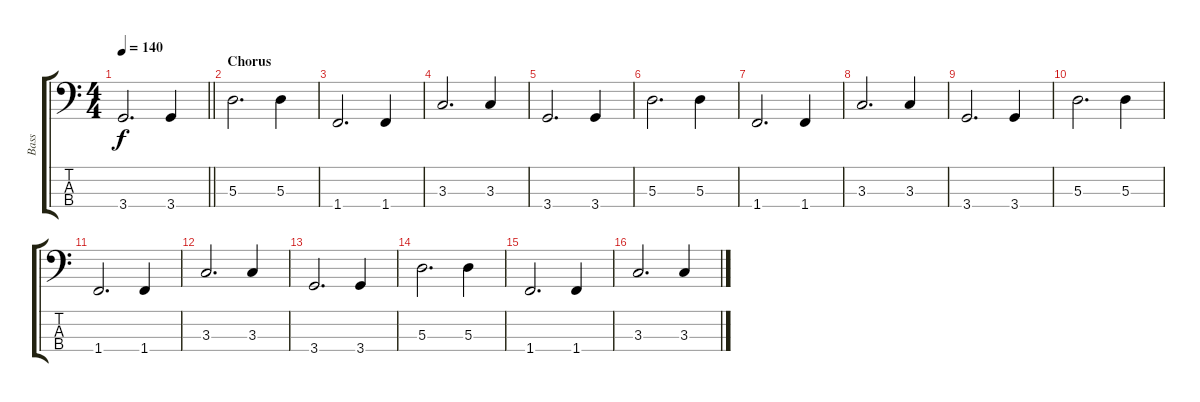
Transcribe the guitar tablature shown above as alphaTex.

\track ("Bass" "Bass") {instrument electricbasspick}
\staff {score tabs}
\tuning (G2 D2 A1 E1) {hide}
\ts (4 4)
\tempo 140
\clef f4
\barLineRight lightlight
\ks c
3.4.2{d dy f} 3.4.4 |
\section ("" "Chorus")
5.3.2{d} 5.3.4 |
1.4.2{d} 1.4.4 |
3.3.2{d} 3.3.4 |
3.4.2{d} 3.4.4 |
5.3.2{d} 5.3.4 |
1.4.2{d} 1.4.4 |
3.3.2{d} 3.3.4 |
3.4.2{d} 3.4.4 |
5.3.2{d} 5.3.4 |
1.4.2{d} 1.4.4 |
3.3.2{d} 3.3.4 |
3.4.2{d} 3.4.4 |
5.3.2{d} 5.3.4 |
1.4.2{d} 1.4.4 |
3.3.2{d} 3.3.4
